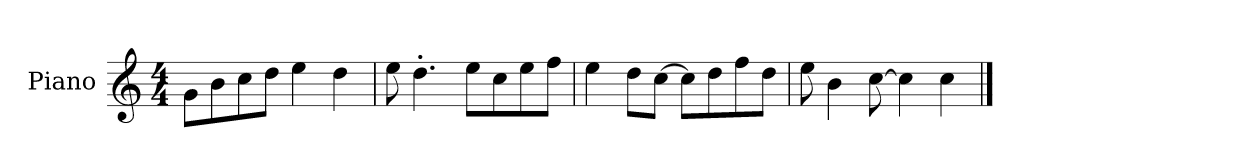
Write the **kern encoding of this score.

**kern
*part1
*staff1
*I"Piano
*I'P-no
*clefG2
*k[]
*M4/4
*MM90
=1
8g\L
8b\
8cc\
8dd\J
4ee\
4dd\
=2
8ee\
4.dd'\
8ee\L
8cc\
8ee\
8ff\J
=3
4ee\
8dd\L
[8cc\J
8cc\L]
8dd\
8ff\
8dd\J
=4
8ee\
4b\
[8cc\
4cc\]
4cc\
==
*-
